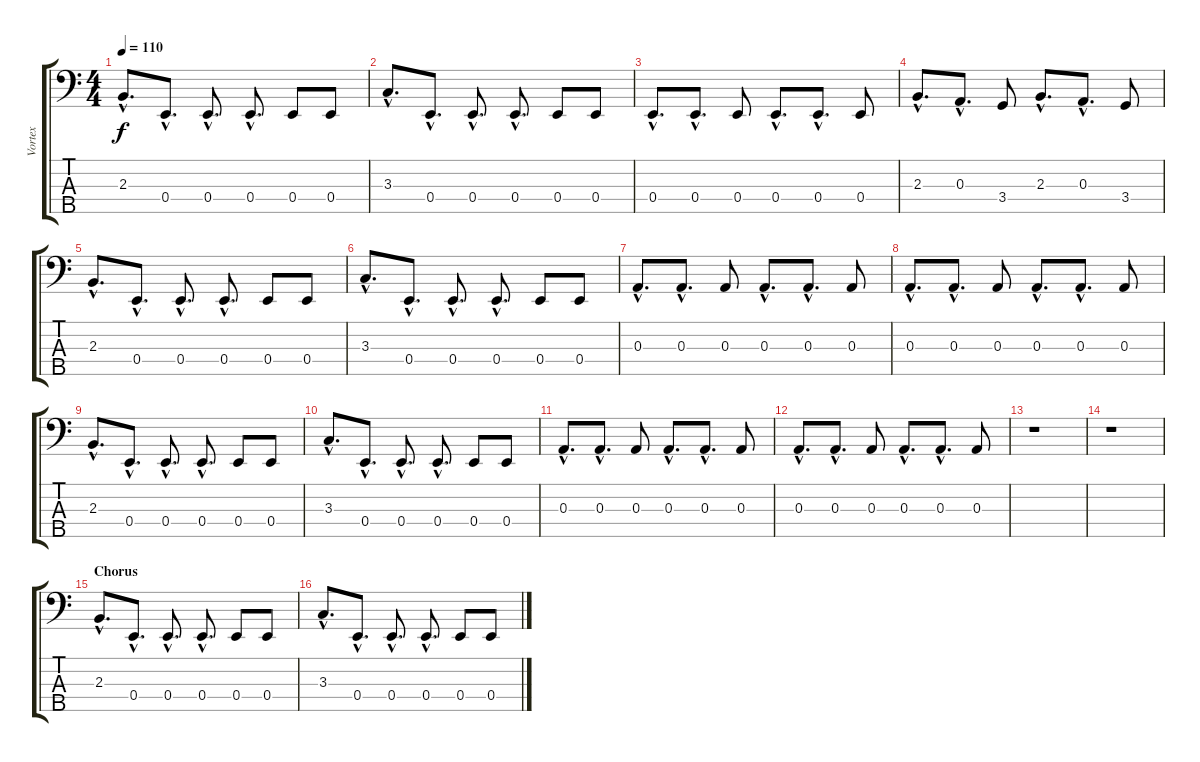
\track ("Vortex" "Vortex") {instrument electricbassfinger}
\staff {score tabs}
\tuning (G2 D2 A1 E1 B0) {hide}
\ts (4 4)
\tempo 110
\clef f4
\ks c
2.3{hac}.8{d dy f} 0.4{hac}.8{d} 0.4{hac}.8{d} 0.4{hac}.8{d} 0.4.8 0.4.8 |
3.3{hac}.8{d} 0.4{hac}.8{d} 0.4{hac}.8{d} 0.4{hac}.8{d} 0.4.8 0.4.8 |
0.4{hac}.8{d} 0.4{hac}.8{d} 0.4.8 0.4{hac}.8{d} 0.4{hac}.8{d} 0.4.8 |
2.3{hac}.8{d} 0.3{hac}.8{d} 3.4.8 2.3{hac}.8{d} 0.3{hac}.8{d} 3.4.8 |
2.3{hac}.8{d} 0.4{hac}.8{d} 0.4{hac}.8{d} 0.4{hac}.8{d} 0.4.8 0.4.8 |
3.3{hac}.8{d} 0.4{hac}.8{d} 0.4{hac}.8{d} 0.4{hac}.8{d} 0.4.8 0.4.8 |
0.3{hac}.8{d} 0.3{hac}.8{d} 0.3.8 0.3{hac}.8{d} 0.3{hac}.8{d} 0.3.8 |
0.3{hac}.8{d} 0.3{hac}.8{d} 0.3.8 0.3{hac}.8{d} 0.3{hac}.8{d} 0.3.8 |
2.3{hac}.8{d} 0.4{hac}.8{d} 0.4{hac}.8{d} 0.4{hac}.8{d} 0.4.8 0.4.8 |
3.3{hac}.8{d} 0.4{hac}.8{d} 0.4{hac}.8{d} 0.4{hac}.8{d} 0.4.8 0.4.8 |
0.3{hac}.8{d} 0.3{hac}.8{d} 0.3.8 0.3{hac}.8{d} 0.3{hac}.8{d} 0.3.8 |
0.3{hac}.8{d} 0.3{hac}.8{d} 0.3.8 0.3{hac}.8{d} 0.3{hac}.8{d} 0.3.8 |
r.1 |
r.1 |
\section ("" "Chorus")
2.3{hac}.8{d} 0.4{hac}.8{d} 0.4{hac}.8{d} 0.4{hac}.8{d} 0.4.8 0.4.8 |
3.3{hac}.8{d} 0.4{hac}.8{d} 0.4{hac}.8{d} 0.4{hac}.8{d} 0.4.8 0.4.8
